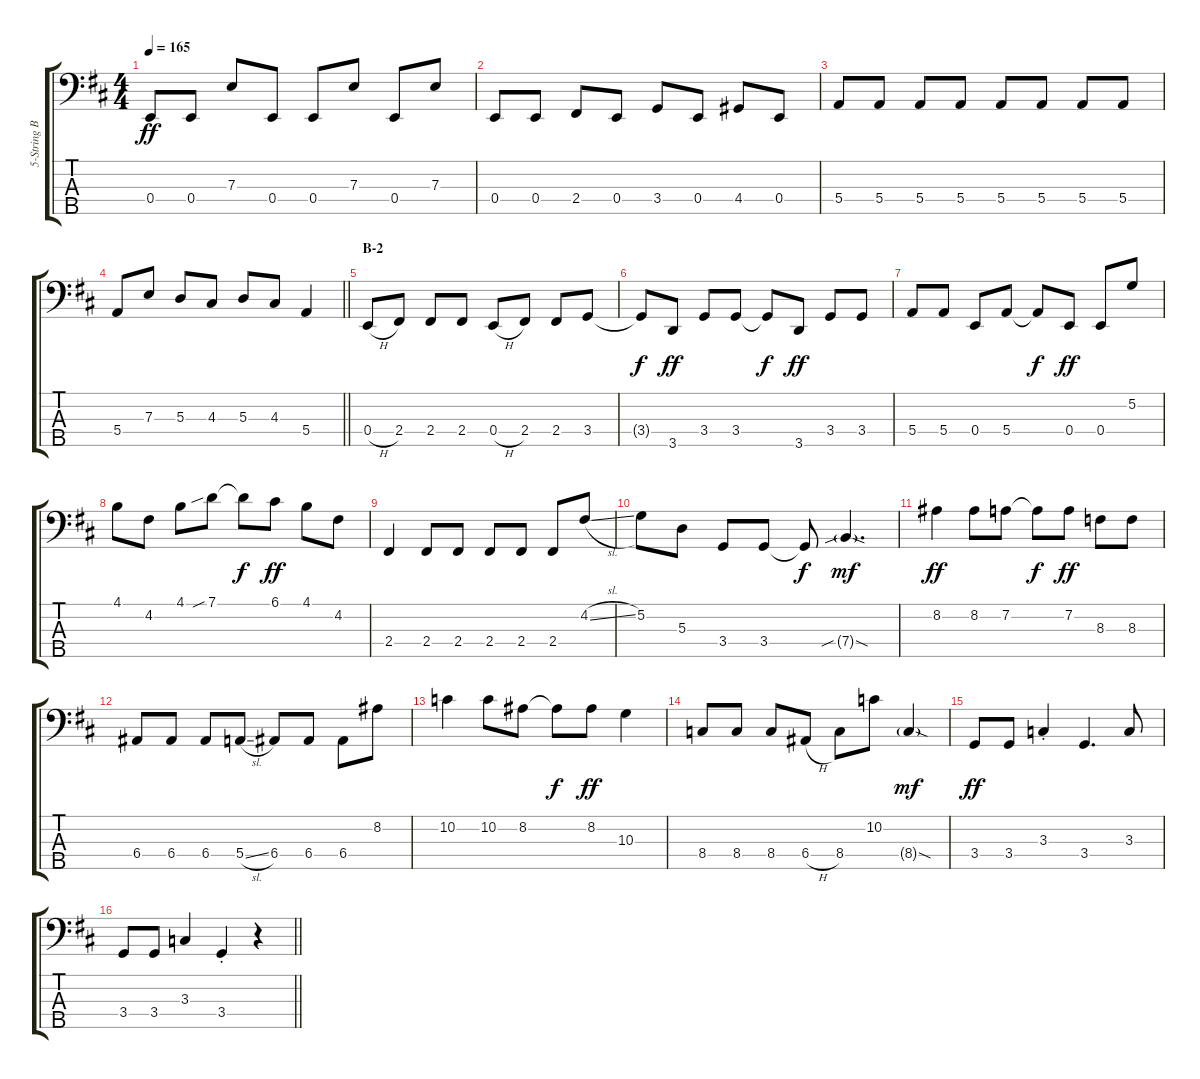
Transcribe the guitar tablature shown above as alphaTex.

\track ("5-String Bass" "5-String B") {mute instrument electricbasspick}
\staff {score tabs}
\tuning (G2 D2 A1 E1 B0) {hide}
\ts (4 4)
\tempo 165
\clef f4
\ks d
0.4.8{dy ff} 0.4.8 7.3.8 0.4.8 0.4.8 7.3.8 0.4.8 7.3.8 |
0.4.8 0.4.8 2.4.8 0.4.8 3.4.8 0.4.8 4.4.8 0.4.8 |
5.4.8 5.4.8 5.4.8 5.4.8 5.4.8 5.4.8 5.4.8 5.4.8 |
\barLineRight lightlight
5.4.8 7.3.8 5.3.8 4.3.8 5.3.8 4.3.8 5.4.4 |
\section ("" "B-2")
0.4{h}.8 2.4.8 2.4.8 2.4.8 0.4{h}.8 2.4.8 2.4.8 3.4.8 |
3.4{t}.8{dy f} 3.5.8{dy ff} 3.4.8 3.4.8 3.4{t}.8{dy f} 3.5.8{dy ff} 3.4.8 3.4.8 |
5.4.8 5.4.8 0.4.8 5.4.8 5.4{t}.8{dy f} 0.4.8{dy ff} 0.4.8 5.2.8 |
4.1.8 4.2.8 4.1.8 7.1{sib}.8 7.1{t}.8{dy f} 6.1.8{dy ff} 4.1.8 4.2.8 |
2.4.4 2.4.8 2.4.8 2.4.8 2.4.8 2.4.8 4.2{sl}.8 |
5.2.8 5.3.8 3.4.8 3.4.8 3.4{t}.8{dy f} 7.4{sib sod g}.4{d dy mf} |
8.2.4{dy ff} 8.2.8 7.2.8 7.2{t}.8{dy f} 7.2.8{dy ff} 8.3.8 8.3.8 |
6.4.8 6.4.8 6.4.8 5.4{sl}.8 6.4.8 6.4.8 6.4.8 8.2.8 |
10.2.4 10.2.8 8.2.8 8.2{t}.8{dy f} 8.2.8{dy ff} 10.3.4 |
8.4.8 8.4.8 8.4.8 6.4{h}.8 8.4.8 10.2.8 8.4{sod g}.4{dy mf} |
3.4.8{dy ff} 3.4.8 3.3{st}.4 3.4.4{d} 3.3.8 |
\barLineRight lightlight
3.4.8 3.4.8 3.3.4 3.4{st}.4 r.4
